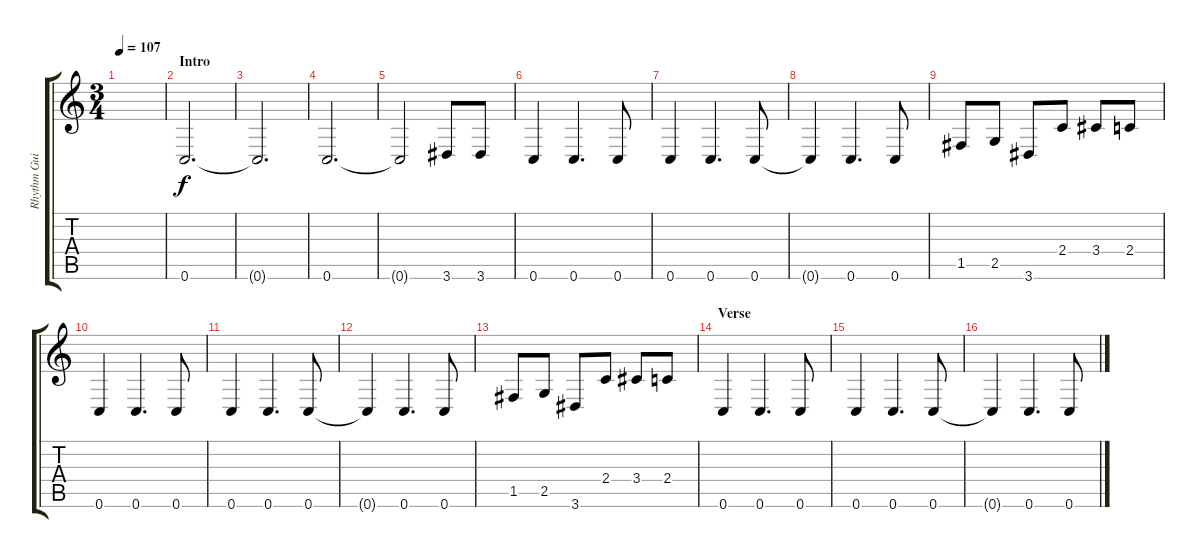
\track ("Rhythm Guitar" "Rhythm Gui") {instrument distortionguitar}
\staff {score tabs}
\tuning (C4 G3 Eb3 Bb2 F2 C2) {hide}
\ts (3 4)
\tempo 107
\clef g2
\ks c
|
\section ("" "Intro")
0.6.2{d} |
0.6{t}.2{d} |
0.6.2{d} |
0.6{t}.2 3.6.8 3.6.8 |
0.6.4 0.6.4{d} 0.6.8 |
0.6.4 0.6.4{d} 0.6.8 |
0.6{t}.4 0.6.4{d} 0.6.8 |
1.5.8 2.5.8 3.6.8 2.4.8 3.4.8 2.4.8 |
0.6.4 0.6.4{d} 0.6.8 |
0.6.4 0.6.4{d} 0.6.8 |
0.6{t}.4 0.6.4{d} 0.6.8 |
1.5.8 2.5.8 3.6.8 2.4.8 3.4.8 2.4.8 |
\section ("" "Verse")
0.6.4 0.6.4{d} 0.6.8 |
0.6.4 0.6.4{d} 0.6.8 |
0.6{t}.4 0.6.4{d} 0.6.8
